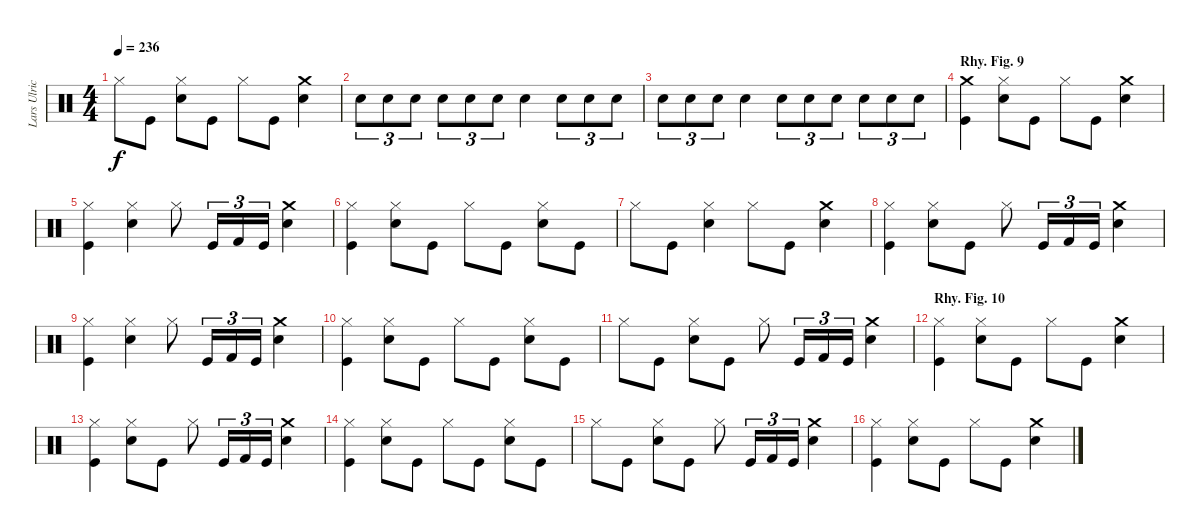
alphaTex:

\track ("Lars Ulrich (Drums)" "Lars Ulric") {instrument percussion}
\staff {score}
\articulation defaults
\ts (4 4)
\tempo 236
\clef neutral
\ks c "Hi-Hat (closed)".8{dy f} "Kick (hit)".8
("Snare (hit) 2" "Hi-Hat (closed)").8 "Kick (hit)".8 "Hi-Hat (closed)".8 "Kick (hit)".8 ("Crash medium (hit)" "Snare (hit) 2").4 |
"Snare (hit) 2".8{tu (3 2)} "Snare (hit) 2".8{tu (3 2)} "Snare (hit) 2".8{tu (3 2)} "Snare (hit) 2".8{tu (3 2)} "Snare (hit) 2".8{tu (3 2)} "Snare (hit) 2".8{tu (3 2)} "Snare (hit) 2".4 "Snare (hit) 2".8{tu (3 2)} "Snare (hit) 2".8{tu (3 2)} "Snare (hit) 2".8{tu (3 2)} |
"Snare (hit) 2".8{tu (3 2)} "Snare (hit) 2".8{tu (3 2)} "Snare (hit) 2".8{tu (3 2)} "Snare (hit) 2".4 "Snare (hit) 2".8{tu (3 2)} "Snare (hit) 2".8{tu (3 2)} "Snare (hit) 2".8{tu (3 2)} "Snare (hit) 2".8{tu (3 2)} "Snare (hit) 2".8{tu (3 2)} "Snare (hit) 2".8{tu (3 2)} |
\section ("" "Rhy. Fig. 9")
("Kick (hit)" "Crash medium (hit)").4 ("Hi-Hat (closed)" "Snare (hit) 2").8 "Kick (hit)".8 "Hi-Hat (closed)".8 "Kick (hit)".8 ("Crash medium (hit)" "Snare (hit) 2").4 |
("Hi-Hat (closed)" "Kick (hit)").4 ("Snare (hit) 2" "Hi-Hat (closed)").4 "Hi-Hat (closed)".8 "Kick (hit)".16{tu (3 2)} "Kick (hit) 2".16{tu (3 2)} "Kick (hit)".16{tu (3 2)} ("Crash medium (hit)" "Snare (hit) 2").4 |
("Hi-Hat (closed)" "Kick (hit)").4 ("Snare (hit) 2" "Hi-Hat (closed)").8 "Kick (hit)".8 "Hi-Hat (closed)".8 "Kick (hit)".8 ("Snare (hit) 2" "Hi-Hat (closed)").8 "Kick (hit)".8 |
"Hi-Hat (closed)".8 "Kick (hit)".8 ("Snare (hit) 2" "Hi-Hat (closed)").4 "Hi-Hat (closed)".8 "Kick (hit)".8 ("Crash medium (hit)" "Snare (hit) 2").4 |
("Kick (hit)" "Hi-Hat (closed)").4 ("Snare (hit) 2" "Hi-Hat (closed)").8 "Kick (hit)".8 "Hi-Hat (closed)".8 "Kick (hit)".16{tu (3 2)} "Kick (hit) 2".16{tu (3 2)} "Kick (hit)".16{tu (3 2)} ("Crash medium (hit)" "Snare (hit) 2").4 |
("Hi-Hat (closed)" "Kick (hit)").4 ("Snare (hit) 2" "Hi-Hat (closed)").4 "Hi-Hat (closed)".8 "Kick (hit)".16{tu (3 2)} "Kick (hit) 2".16{tu (3 2)} "Kick (hit)".16{tu (3 2)} ("Crash medium (hit)" "Snare (hit) 2").4 |
("Hi-Hat (closed)" "Kick (hit)").4 ("Snare (hit) 2" "Hi-Hat (closed)").8 "Kick (hit)".8 "Hi-Hat (closed)".8 "Kick (hit)".8 ("Snare (hit) 2" "Hi-Hat (closed)").8 "Kick (hit)".8 |
"Hi-Hat (closed)".8 "Kick (hit)".8 ("Snare (hit) 2" "Hi-Hat (closed)").8 "Kick (hit)".8 "Hi-Hat (closed)".8 "Kick (hit)".16{tu (3 2)} "Kick (hit) 2".16{tu (3 2)} "Kick (hit)".16{tu (3 2)} ("Crash medium (hit)" "Snare (hit) 2").4 |
\section ("" "Rhy. Fig. 10")
("Hi-Hat (closed)" "Kick (hit)").4 ("Snare (hit) 2" "Hi-Hat (closed)").8 "Kick (hit)".8 "Hi-Hat (closed)".8 "Kick (hit)".8 ("Crash medium (hit)" "Snare (hit) 2").4 |
("Kick (hit)" "Hi-Hat (closed)").4 ("Snare (hit) 2" "Hi-Hat (closed)").8 "Kick (hit)".8 "Hi-Hat (closed)".8 "Kick (hit)".16{tu (3 2)} "Kick (hit) 2".16{tu (3 2)} "Kick (hit)".16{tu (3 2)} ("Crash medium (hit)" "Snare (hit) 2").4 |
("Hi-Hat (closed)" "Kick (hit)").4 ("Snare (hit) 2" "Hi-Hat (closed)").8 "Kick (hit)".8 "Hi-Hat (closed)".8 "Kick (hit)".8 ("Snare (hit) 2" "Hi-Hat (closed)").8 "Kick (hit)".8 |
"Hi-Hat (closed)".8 "Kick (hit)".8 ("Snare (hit) 2" "Hi-Hat (closed)").8 "Kick (hit)".8 "Hi-Hat (closed)".8 "Kick (hit)".16{tu (3 2)} "Kick (hit) 2".16{tu (3 2)} "Kick (hit)".16{tu (3 2)} ("Crash medium (hit)" "Snare (hit) 2").4 |
("Hi-Hat (closed)" "Kick (hit)").4 ("Snare (hit) 2" "Hi-Hat (closed)").8 "Kick (hit)".8 "Hi-Hat (closed)".8 "Kick (hit)".8 ("Crash medium (hit)" "Snare (hit) 2").4
